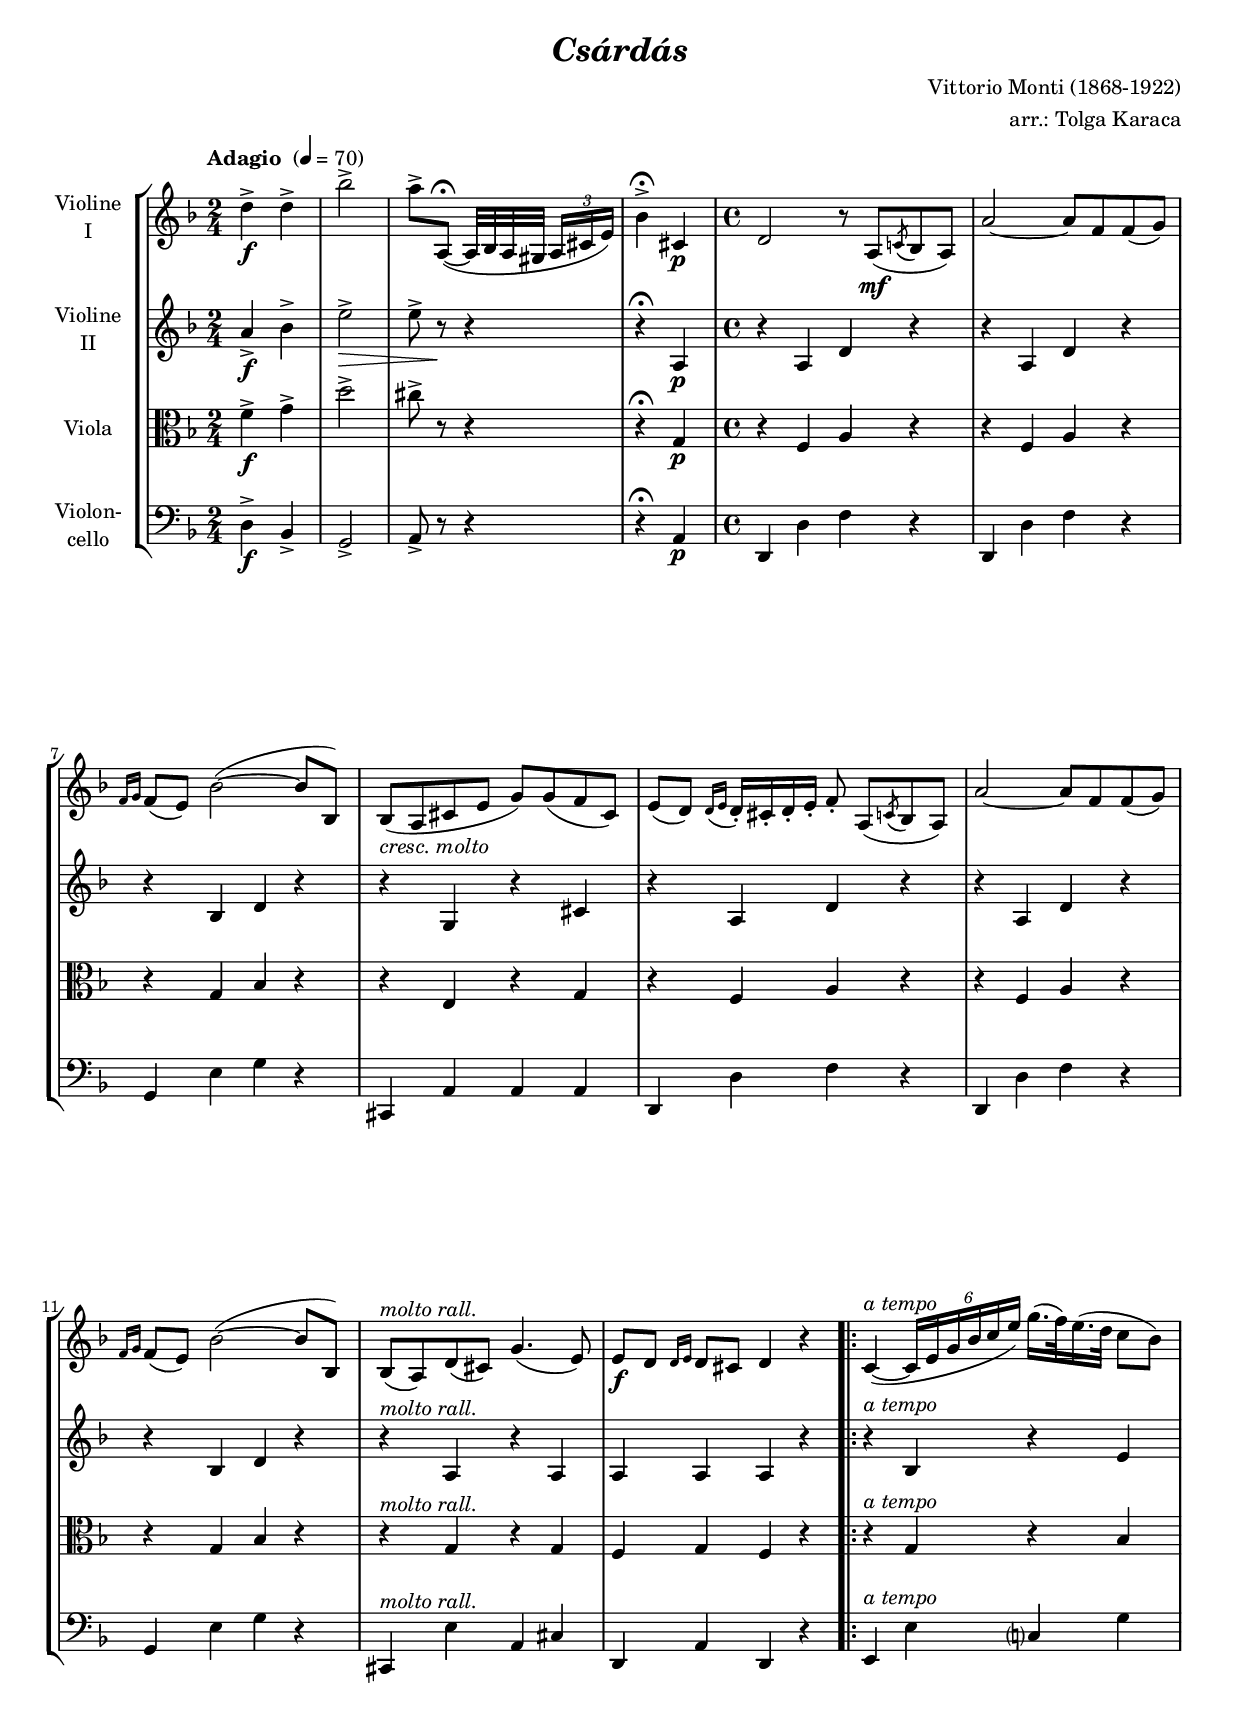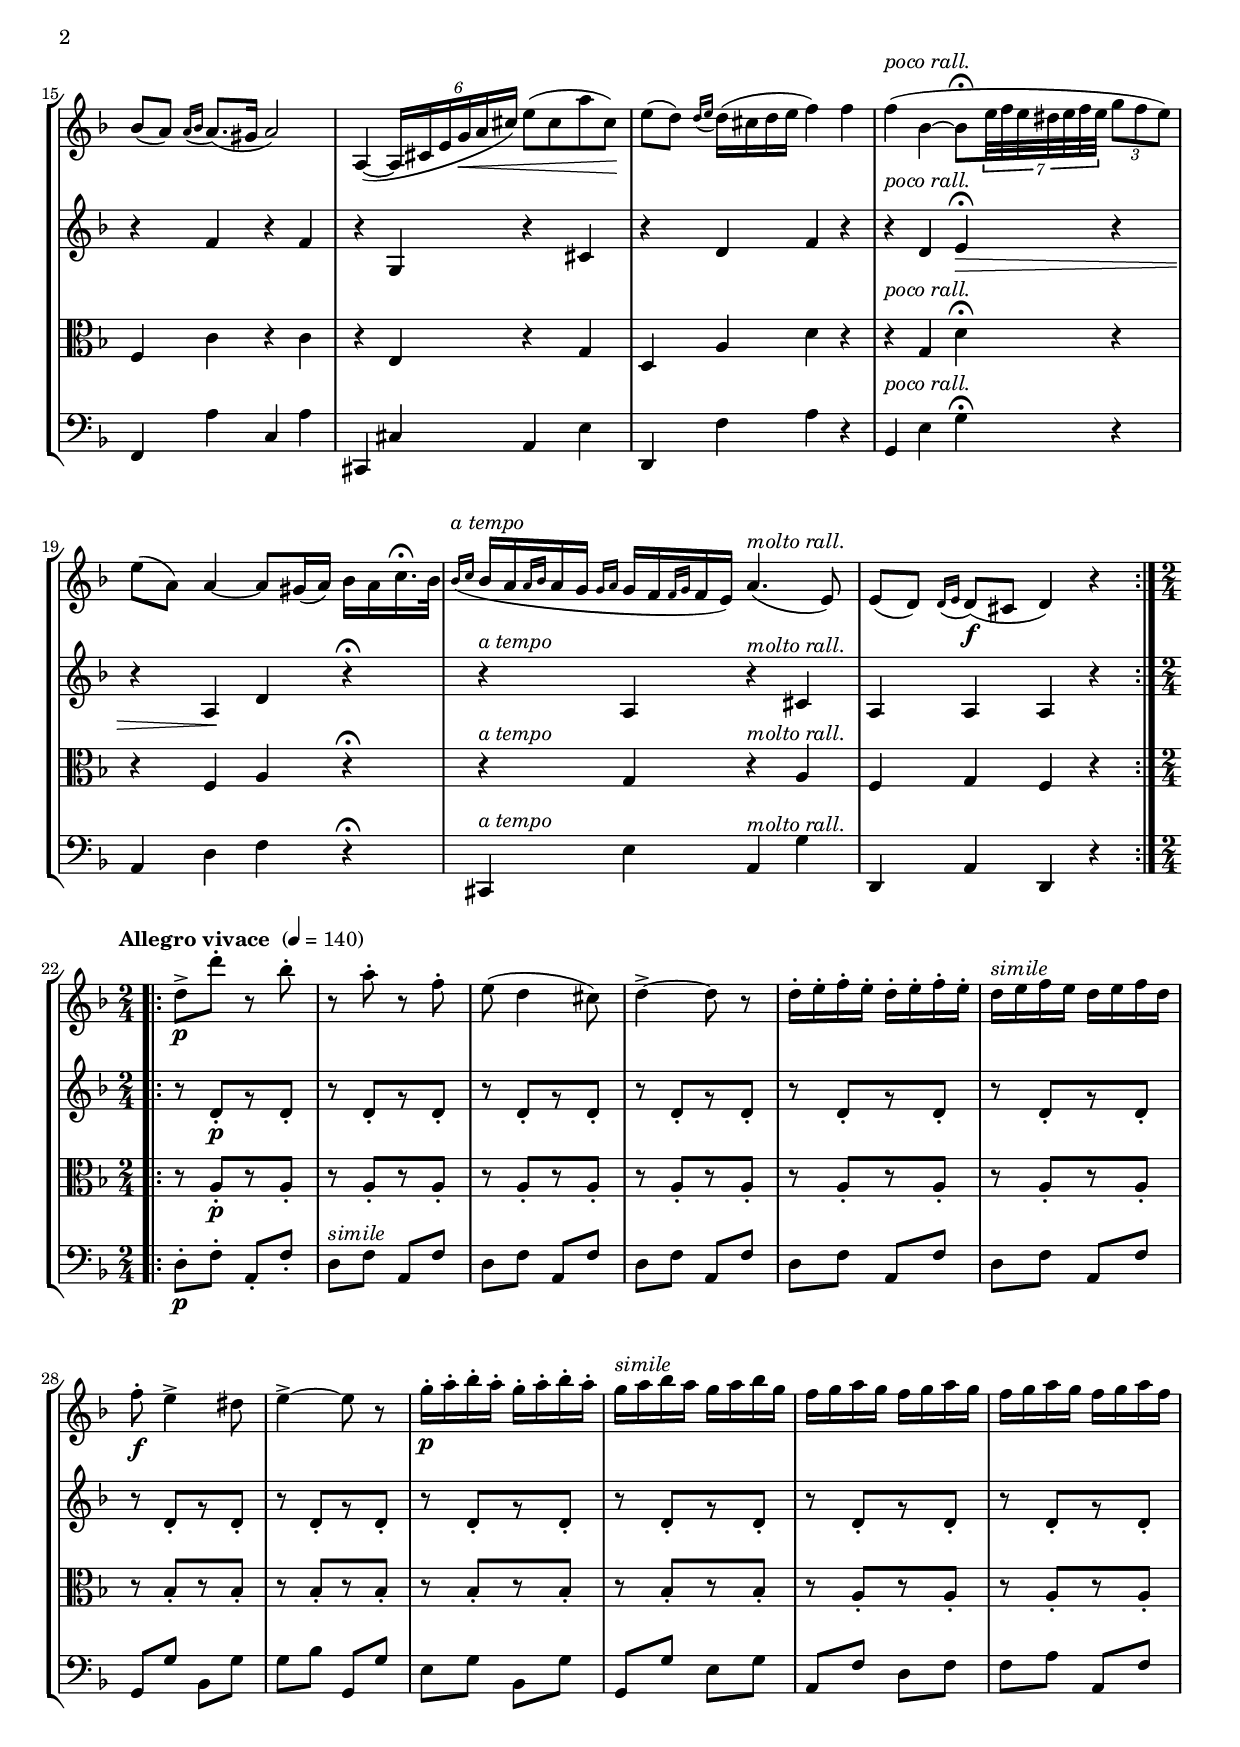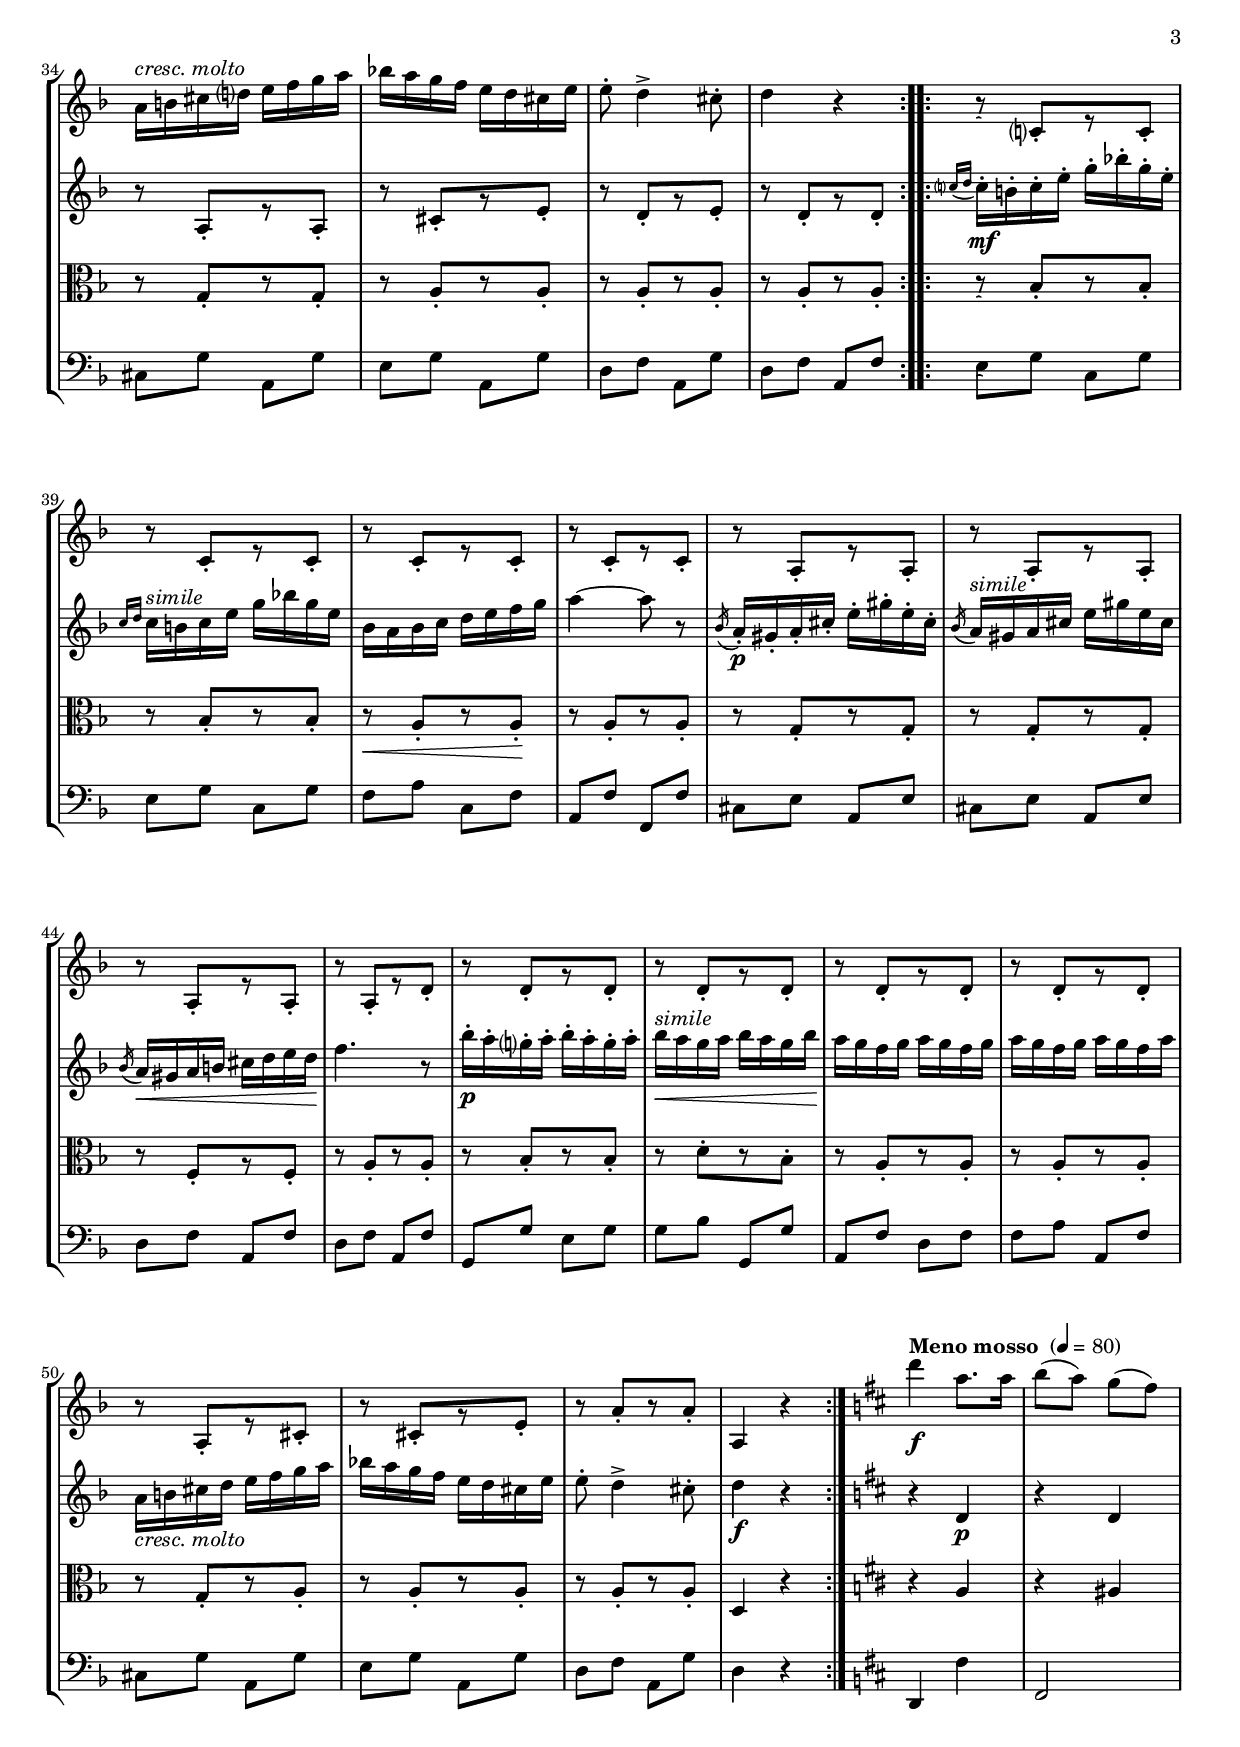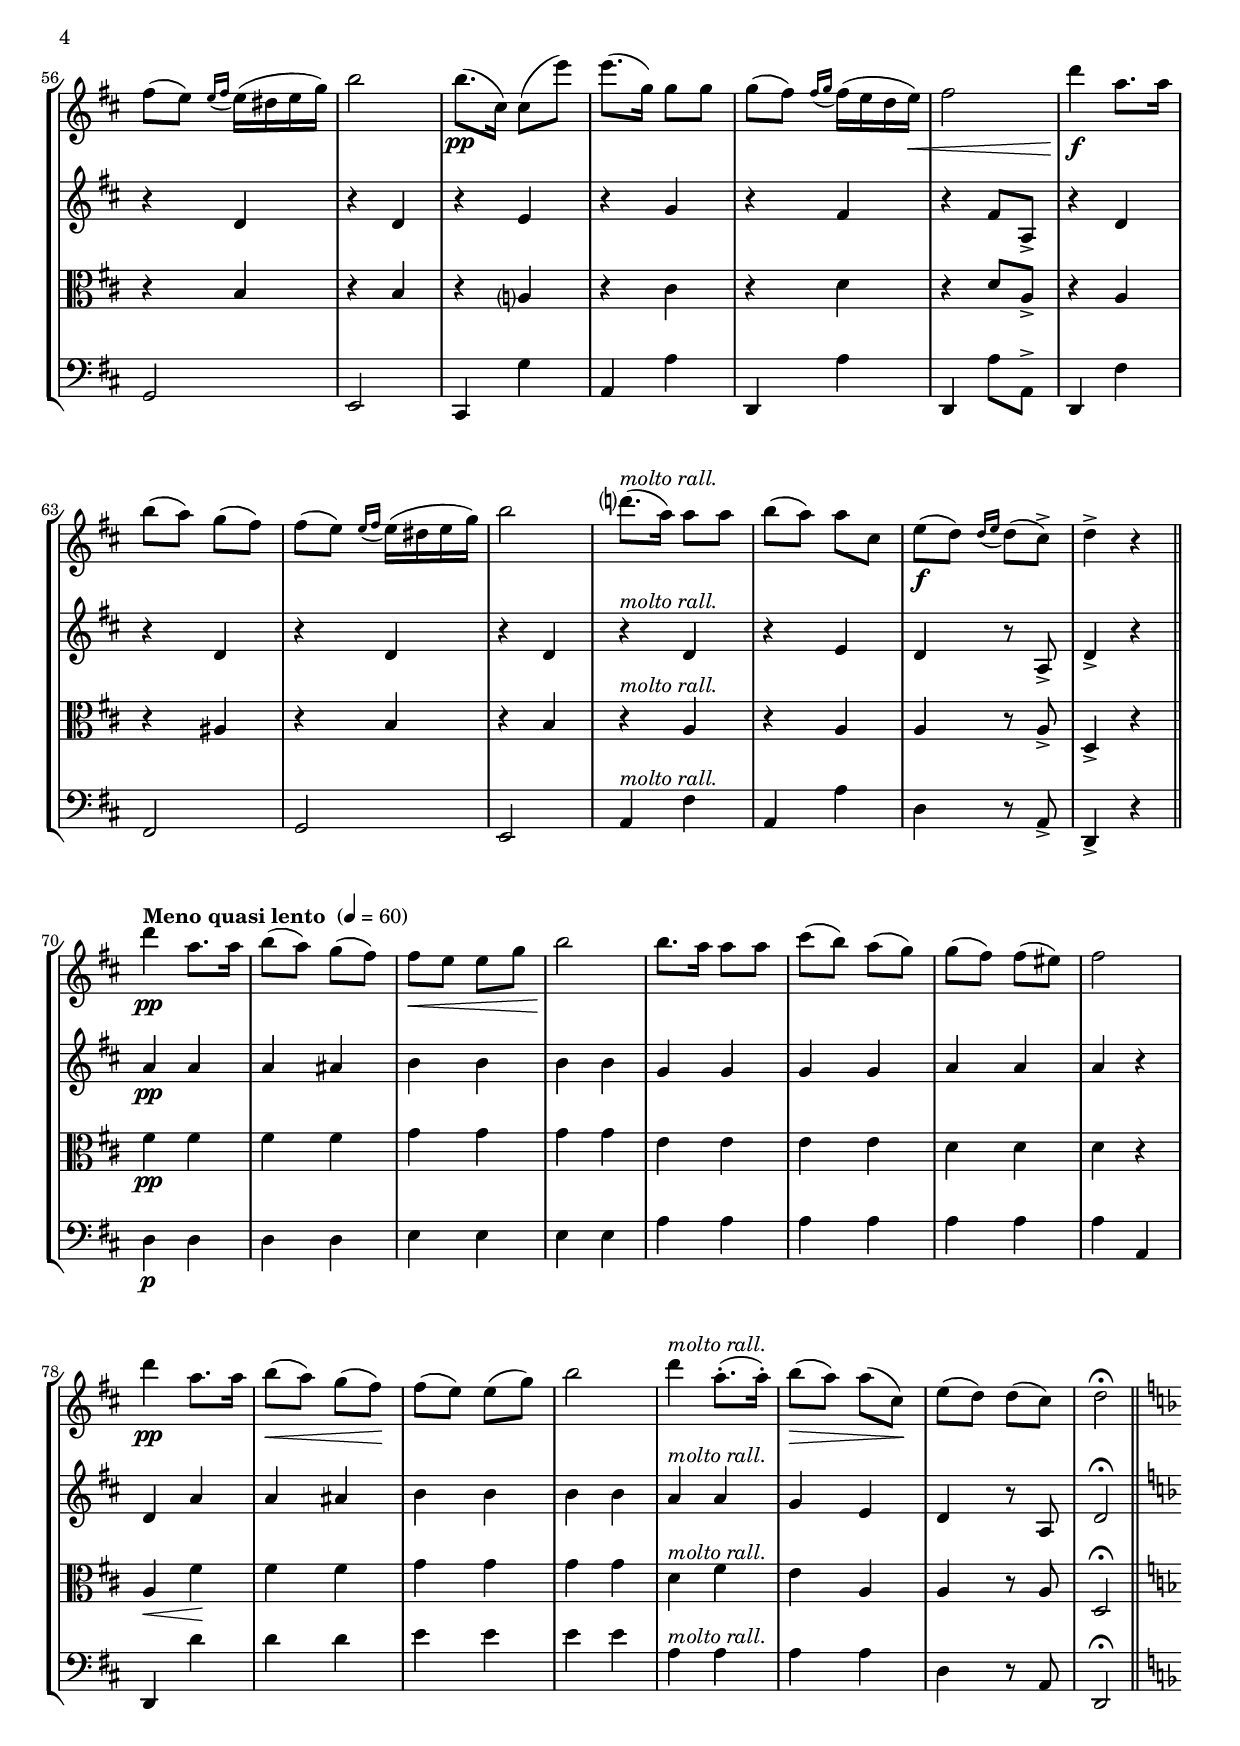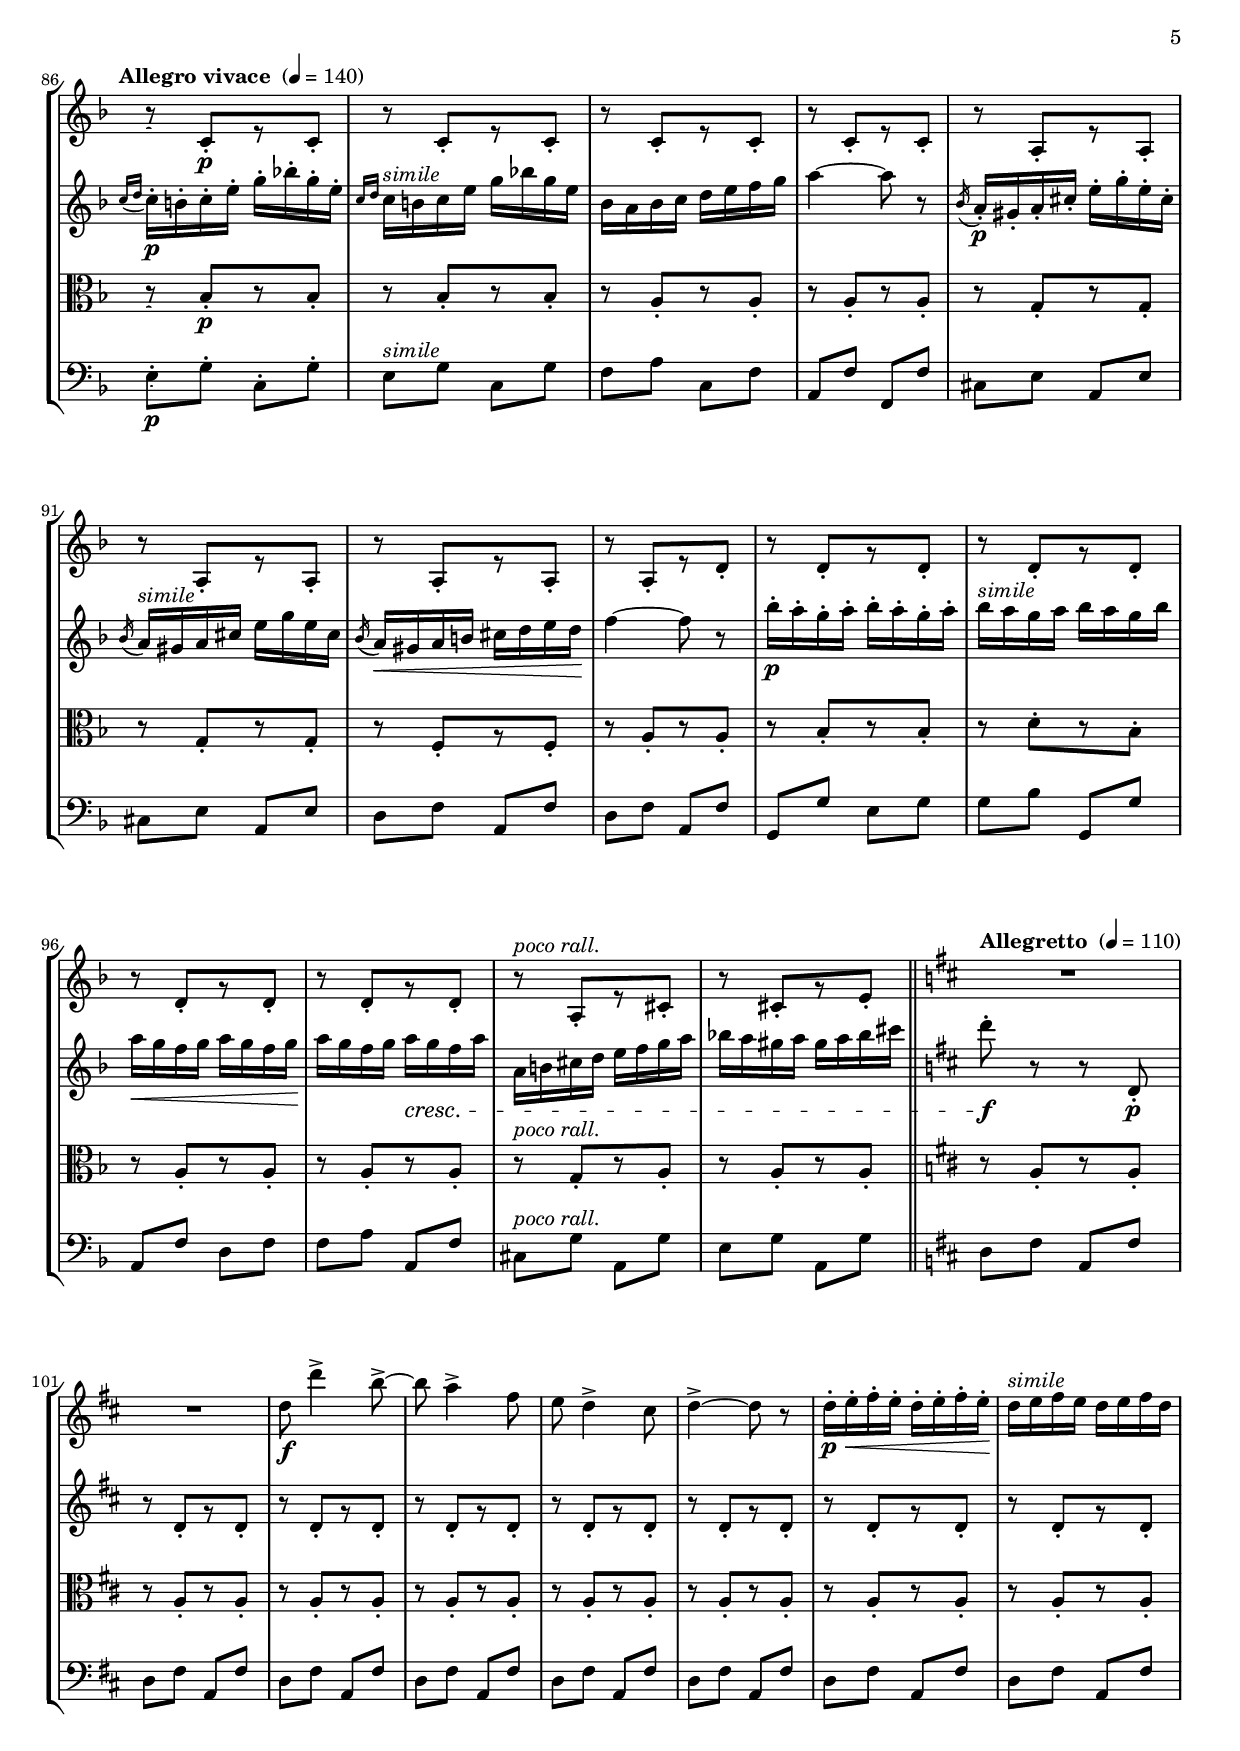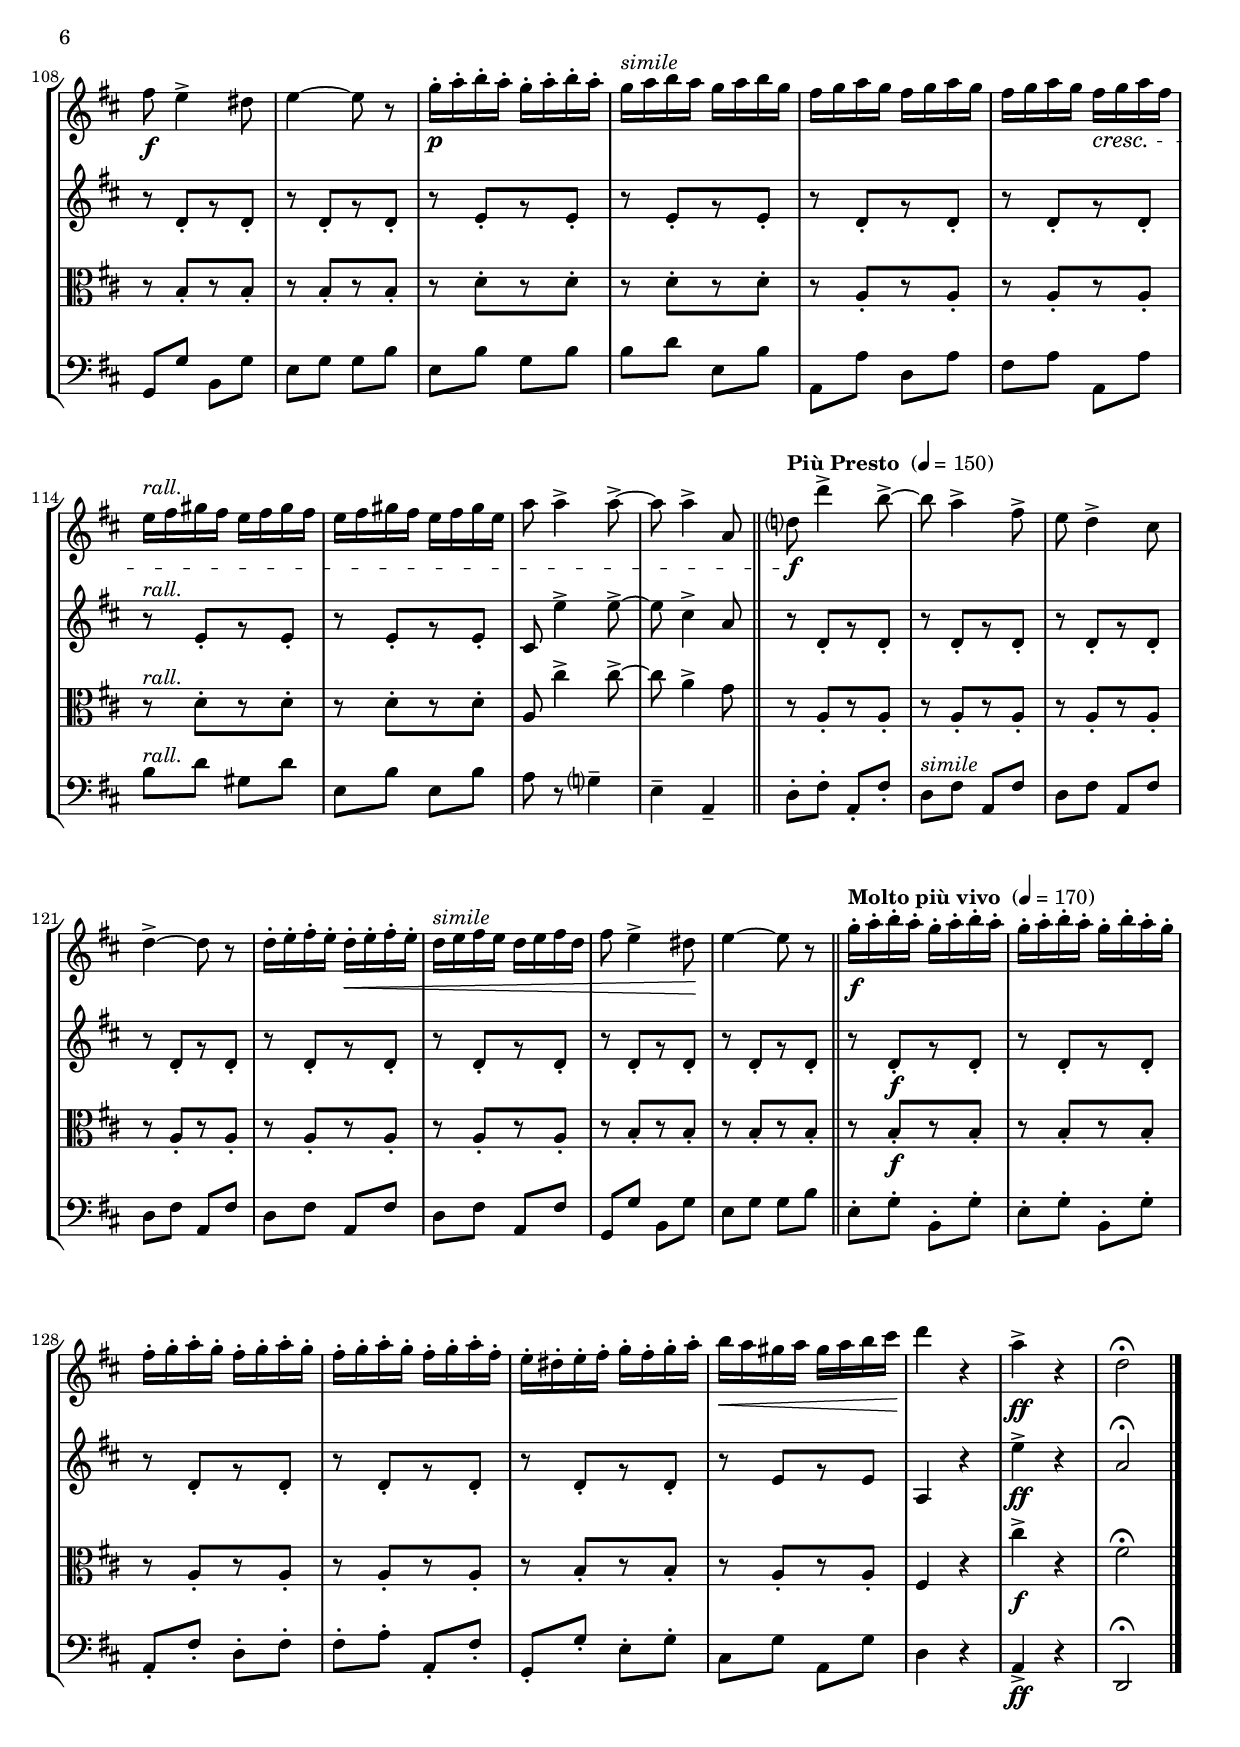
\version "2.14.2"
\include "deutsch.ly"

#(set-global-staff-size 18)

\header {
  title     = \markup \bold \italic "Csárdás"
  composer  = "Vittorio Monti (1868-1922)"
  arranger  = "arr.: Tolga Karaca"
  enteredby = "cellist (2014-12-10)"
}

voiceconsts = {
  \key f \major
  %\numericTimeSignature
  \compressFullBarRests
}

mihi = "clarinet"
mist = "string ensemble 1"
miba = "drawbar organ"

introa = {           \tempo "Adagio "           4=70  \time 2/4 }
introb = { \break    \tempo "Allegro vivace "   4=140 \time 2/4 }
introc = {           \tempo "Meno mosso "       4=80  \key d \major }
introd = { \bar "||" \tempo "Meno quasi lento " 4=60 }
introe = { \bar "||" \tempo "Allegro vivace "   4=140 \key f \major }
introf = { \bar "||" \tempo "Allegretto "       4=110 \key d \major }
introg = { \bar "||" \tempo "Più Presto "       4=150 }
introh = { \bar "||" \tempo "Molto più vivo "   4=170 }

atem = \markup \italic "a tempo"
crml = \markup \italic "cresc. molto"
mora = \markup \italic "molto rall."
pora = \markup \italic "poco rall."
rall = \markup \italic "rall."
simi = \markup \italic "simile"

va = \relative c'' {
   \voiceconsts

  \introa
  d4->\f d->
  b'2->
  \set tupletSpannerDuration = #(ly:make-moment 1 8)
  a8-> a,,(~\fermata a32 b a gis \times 2/3 { a16[ cis e)] }
  b'4->\fermata cis,\p \time 4/4
  d2 r8 a(\mf \acciaccatura c! b a)
  a'2~ a8 f f( g)

  \grace { f16[ g] } f8( e) b'2(~ b8 b,)
  b8(_\crml a cis e g) g( f cis)
  e( d) \appoggiatura { d16[ e] } d-. cis-. d-. e-. f8-. a,[( \acciaccatura c! b a)]
  a'2~ a8 f f( g)
  \grace { f16[ g] } f8( e) b'2(~ b8 b,)

  b(^\mora a) d( cis) g'4.( e8)
  e\f d \grace { d16[ e] } d8 cis d4 r
  \repeat volta 2 {
    \set tupletSpannerDuration = #(ly:make-moment 1 4)
    c(~^\atem \times 4/6 { c16 e g b c e) } g16.( f32) e16.( d32 c8 b)
    b( a) \appoggiatura { a16[ b] } a8.( gis16 a2)

    a,4(~ \times 4/6 { a16 cis e g\< a cis) } e8( cis a' cis,)\!
    e( d) \appoggiatura { d16[ e] } d( cis d e f4) f
    f(^\pora b,~ b8\fermata \times 4/7 { e32 f e dis e f e } \times 2/3 { g8 f e) }
    e( a,) a4~ a8 gis16( a) b a c16.\fermata b32

    \grace { b16[(^\atem c] } b[ a \grace { a[ b] } a g] \grace { g[ a] } g[ f \grace { f[ g] } f e]) a4.(^\mora e8)
    e( d) \appoggiatura { d16[ e] } d8(\f cis d4) r
  }

  \introb
  \repeat volta 2 {
    d'8->\p d'-. r b-.
    r a-. r f-.
    e( d4 cis8)
    d4~-> d8 r

    d16-. e-. f-. e-. d-. e-. f-. e-.
    d^\simi e f e d e f d
    f8-.\f e4-> dis8
    e4~-> e8 r
    g16-.\p a-. b-. a-. g-. a-. b-. a-.
    g^\simi a b a g a b g
    f g a g f g a g

    f g a g f g a f
    a,^\crml h cis d? e f g a
    b! a g f e d cis e
    e8-. d4-> cis8-.
    d4 r 
  }
  \repeat volta 2 {
    \appoggiatura s8 r c,?[-. r c]-.
    r c[-. r c]-.
    r c[-. r c]-.

    r c[-. r c]-.
    r a[-. r a]-.
    r a[-. r a]-.
    r a[-. r a]-.
    r a[-. r d]-.
    r d[-. r d]-.
    r d[-. r d]-.
    r d[-. r d]-.
    r d[-. r d]-.
    r a[-. r cis]-.

    r cis[-. r e]-.
    r a[-. r a]-.
    a,4 r
  } \key d \major

  \introc
  d''\f a8. a16
  h8( a) g( fis)
  fis( e) \appoggiatura { e16[ fis] } e( dis e g)
  h2
  h8.(\pp cis,16) cis8( e')
  e8.( g,16) g8 g

  g( fis) \appoggiatura { fis16[ g] } fis( e d e)\<
  fis2
  d'4\!\f a8. a16
  h8( a) g( fis)
  fis( e) \appoggiatura { e16[ fis] } e( dis e g)
  h2
  d?8.(^\mora a16) a8 a
  h( a) a cis,
  e(\f d) \appoggiatura { d16[ e] } d8( cis)->

  d4-> r
  \introd
  d'\pp a8. a16
  h8( a) g( fis)
  fis\< e e g
  h2\!
  h8. a16 a8 a
  cis( h) a( g)
  g( fis) fis( eis)
  fis2
  d'4\pp a8. a16
  h8(\< a) g( fis)\!

  fis( e) e( g)
  h2
  d4^\mora a8.(-. a16)-.
  h8(\> a) a( cis,)\!
  e( d) d( cis)
  d2\fermata
  \introe
  \appoggiatura s8 r c,[-.\p r c]-.
  r c[-. r c]-.
  r c[-. r c]-.
  r c[-. r c]-.

  r a[-. r a]-.
  r a[-. r a]-.
  r a[-. r a]-.
  r a[-. r d]-.
  r d[-. r d]-.
  r d[-. r d]-.
  r d[-. r d]-.
  r d[-. r d]-.
  r^\pora a[-. r cis]-.
  r cis[-. r e]-.

  \introf
  R2*2
  d'8\f d'4-> h8~->
  h a4-> fis8
  e d4-> cis8
  d4~-> d8 r
  d16-.\p e-.\< fis-. e-. d-. e-. fis-. e-.\!
  d^\simi e fis e d e fis d
  fis8\f e4-> dis8

  e4~ e8 r
  g16-.\p a-. h-. a-. g-. a-. h-. a-.
  g^\simi a h a g a h g
  fis g a g fis g a g
  fis g a g fis\cresc g a fis
  e^\rall fis gis fis e fis gis fis

  e fis gis fis e fis gis e
  a8 a4-> a8~->
  a a4-> a,8

  \introg
  d?\f d'4-> h8~->
  h a4-> fis8->
  e d4-> cis8
  d4~-> d8 r
  d16-. e-. fis-. e-. d-.\< e-. fis-. e-.

  d^\simi e fis e d e fis d
  fis8 e4-> dis8\!
  e4~ e8 r
  \introh
  g16-.\f a-. h-. a-. g-. a-. h-. a-.
  g-. a-. h-. a-. g-. h-. a-. g-.
  fis-. g-. a-. g-. fis-. g-. a-. g-.
  fis-. g-. a-. g-. fis-. g-. a-. fis-.

  e-. dis-. e-. fis-. g-. fis-. g-. a-.
  h\< a gis a gis a h cis\!
  d4 r
  a->\ff r
  d,2\fermata \bar "|."
}

vb = \relative c'' {
   \voiceconsts

  \introa
  a4->\f b->
  e2->\>
  e8-> r\! r4
  r\fermata a,,\p \time 4/4
  r a d r
  r a d r
  r b d r

  r g, r cis
  r a d r
  r a d r
  r b d r
  r^\mora a r a
  a a a r
  \repeat volta 2 {
    r^\atem b r e
    r f r f
    r g, r cis
    r d f r
    r^\pora d e\fermata\> r
    r a,\! d r\fermata

    r^\atem a r^\mora cis
    a a a r
  }

  \introb
  \repeat volta 2 {
    r8 d[-.\p r d]-.
    r d[-. r d]-.
    r d[-. r d]-.
    r d[-. r d]-.
    r d[-. r d]-.
    r d[-. r d]-.

    r d[-. r d]-.
    r d[-. r d]-.
    r d[-. r d]-.
    r d[-. r d]-.
    r d[-. r d]-.
    r d[-. r d]-.
    r a[-. r a]-.
    r cis[-. r e]-.
    r d[-. r e]-.

    r d[-. r d]-.
  }
  \repeat volta 2 {
    \appoggiatura { c'?16[ d] } c-.\mf h-. c-. e-. g-. b!-. g-. e-.
    \grace { c[ d] } c^\simi h c e g b! g e
    b a b c d e f g
    a4~ a8 r

    \acciaccatura b,16 a-.\p gis-. a-. cis-. e-. gis-. e-. cis-.
    \acciaccatura b a^\simi gis a cis e gis e cis
    \acciaccatura b a\< gis a h cis d e d
    f4.\! r8
    b16-.\p a-. g?-. a-. b-. a-. g-. a-.

    b^\simi\< a g a b a g b\!
    a g f g a g f g
    a g f g a g f a
    a,_\crml h cis d e f g a
    b! a g f e d cis e

    e8-. d4-> cis8-.
    d4\f r
  }

  \introc
  r4 d,\p
  r d
  r d
  r d
  r e
  r g
  r fis
  r fis8 a,->

  r4 d
  r d
  r d
  r d
  r^\mora d
  r e
  d r8 a->
  d4-> r
  \introd
  a'\pp a
  a ais
  h h

  h h
  g g
  g g
  a a
  a r
  d, a'
  a ais
  h h
  h h
  a^\mora a
  g e

  d r8 a
  d2\fermata
  \introe
  \appoggiatura { c'16[ d] } c-.\p h-. c-. e-. g-. b!-. g-. e-.
  \grace { c[ d] } c^\simi h c e g b! g e
  b a b c d e f g
  a4~ a8 r

  \acciaccatura b,16 a-.\p gis-. a-. cis-. e-. g-. e-. cis-.
  \acciaccatura b a^\simi gis a cis e g e cis
  \acciaccatura b a\< gis a h cis d e d\!
  f4~ f8 r
  b16-.\p a-. g-. a-. b-. a-. g-. a-.

  b^\simi a g a b a g b
  a\< g f g a g f g\!
  a g f g a\cresc g f a
  a, h cis d e f g a
  b! a gis a gis a b cis

  \introf
  d8-.\f r r d,,-.\p
  r d[-. r d]-.
  r d[-. r d]-.
  r d[-. r d]-.
  r d[-. r d]-.
  r d[-. r d]-.
  r d[-. r d]-.
  r d[-. r d]-.
  r d[-. r d]-.
  r d[-. r d]-.
  r e[-. r e]-.

  r e[-. r e]-.
  r d[-. r d]-.
  r d[-. r d]-.
  r^\rall e[-. r e]-.
  r e[-. r e]-.
  cis e'4-> e8~->
  e cis4-> a8
  \introg
  r d,[-. r d]-.
  r d[-. r d]-.
  r d[-. r d]-.
  r d[-. r d]-.

  r d[-. r d]-.
  r d[-. r d]-.
  r d[-. r d]-.
  r d[-. r d]-.
  \introh
  r d[-.\f r d]-.
  r d[-. r d]-.
  r d[-. r d]-.
  r d[-. r d]-.
  r d[-. r d]-.
  r e[ r e]
  a,4 r
  e''->\ff r
  a,2\fermata \bar "|."
}

vc = \relative c' {
  \voiceconsts
  \clef "alto"

  \introa
  f4->\f g->
  d'2->
  cis8-> r r4
  r\fermata g,\p \time 4/4
  r f a r
  r f a r
  r g b r

  r e, r g
  r f a r
  r f a r
  r g b r
  r^\mora g r g
  f g f r
  
  \repeat volta 2 {
    r^\atem g r b
    f c' r c
    r e, r g
    d a' d r
    r^\pora g, d'\fermata r
    r f, a r\fermata

    r^\atem g r^\mora a
    f g f r
  }

  \introb
  \repeat volta 2 {

    r8 a[-.\p r a]-.
    r a[-. r a]-.
    r a[-. r a]-.
    r a[-. r a]-.
    r a[-. r a]-.
    r a[-. r a]-.

    r b[-. r b]-.
    r b[-. r b]-.
    r b[-. r b]-.
    r b[-. r b]-.
    r a[-. r a]-.
    r a[-. r a]-.
    r g[-. r g]-.
    r a[-. r a]-.
    r a[-. r a]-.

    r a[-. r a]-.
  }
  \repeat volta 2 {
    \appoggiatura s r b[-. r b]-.
    r b[-. r b]-.
    r\< a[-. r a]-.\!
    r a[-. r a]-.
    r g[-. r g]-.
    r g[-. r g]-.
    r f[-. r f]-.
    r a[-. r a]-.

    r b[-. r b]-.
    r d[-. r b]-.
    r a[-. r a]-.
    r a[-. r a]-.
    r g[-. r a]-.
    r a[-. r a]-.
    r a[-. r a]-.
    d,4 r
  }
  \introc
  r a'

  r ais
  r h
  r h
  r a?
  r cis
  r d
  r d8 a->
  r4 a
  r ais
  r h
  r h

  r^\mora a
  r a
  a r8 a->
  d,4-> r
  \introd
  fis'\pp fis
  fis fis
  g g
  g g
  e e
  e e
  d d

  d r
  a\< fis'\!
  fis fis
  g g
  g g
  d^\mora fis
  e a,
  a r8 a
  d,2\fermata
  \introe
  \appoggiatura s8 r b'[-.\p r b]-.

  r b[-. r b]-.
  r a[-. r a]-.
  r a[-. r a]-.
  r g[-. r g]-.
  r g[-. r g]-.
  r f[-. r f]-.
  r a[-. r a]-.
  r b[-. r b]-.
  r d[-. r b]-.

  r a[-. r a]-.
  r a[-. r a]-.
  r^\pora g[-. r a]-.
  r a[-. r a]-.
  \introf
  r a[-. r a]-.
  r a[-. r a]-.
  r a[-. r a]-.
  r a[-. r a]-.
  r a[-. r a]-.

  r a[-. r a]-.
  r a[-. r a]-.
  r a[-. r a]-.
  r h[-. r h]-.
  r h[-. r h]-.
  r d[-. r d]-.
  r d[-. r d]-.
  r a[-. r a]-.
  r a[-. r a]-.

  r^\rall d[-. r d]-.
  r d[-. r d]-.
  a cis'4-> cis8~->
  cis a4-> g8
  \introg
  r a,[-. r a]-.
  r a[-. r a]-.
  r a[-. r a]-.
  r a[-. r a]-.
  r a[-. r a]-.

  r a[-. r a]-.
  r h[-. r h]-.
  r h[-. r h]-.
  \introh
  r h[-.\f r h]-.
  r h[-. r h]-.
  r a[-. r a]-.
  r a[-. r a]-.
  r h[-. r h]-.
  r a[-. r a]-.
  fis4 r
  cis''->\f r
  fis,2\fermata \bar "|."
}

vd = \relative c {
  \voiceconsts
  \clef "bass"

  \introa
  d4->\f b->
  g2->
  a8-> r r4
  r\fermata a\p \time 4/4
  d, d' f r
  d, d' f r
  g, e' g r

  cis,, a' a a
  d, d' f r
  d, d' f r
  g, e' g r
  cis,,^\mora e' a, cis
  d, a' d, r
  \repeat volta 2 {
    e^\atem e' c? g'
    f, a' c, a'
    cis,, cis' a e'
    d, f' a r
    g,^\pora e' g\fermata r
    a, d f r\fermata

    cis,^\atem e' a,^\mora g'
    d, a' d, r
  }

  \introb
  \repeat volta 2 {
    d'8-.\p f-. a,-. f'-.
    d^\simi f a, f'
    d f a, f'
    d f a, f'
    d f a, f'

    d f a, f'
    g, g' b, g'
    g b g, g'
    e g b, g'
    g, g' e g
    a, f' d f
    f a a, f'
    cis g' a, g'
    e g a, g'

    d f a, g'
    d f a, f'
  }
  \repeat volta 2 {
    \appoggiatura s e g c, g'
    e g c, g'
    f a c, f
    a, f' f, f'
    cis e a, e'
    cis e a, e'

    d f a, f'
    d f a, f'
    g, g' e g
    g b g, g'
    a, f' d f
    f a a, f'
    cis g' a, g'
    e g a, g'
    d f a, g'

    d4 r
  }
  \introc
  d, fis'
  fis,2
  g
  e
  cis4 g''
  a, a'
  d,, a''
  d,, a''8 a,->
  d,4 fis'
  fis,2

  g
  e
  a4^\mora fis'
  a, a'
  d, r8 a->
  d,4-> r
  \introd
  d'\p d
  d d
  e e
  e e
  a a

  a a
  a a
  a a,
  d, d''
  d d
  e e
  e e
  a,^\mora a
  a a
  d, r8 a
  d,2\fermata

  \introe
  \appoggiatura s8 e'-.\p g-. c,-. g'-.
  e^\simi g c, g'
  f a c, f
  a, f' f, f'
  cis e a, e'
  cis e a, e'
  d f a, f'
  d f a, f'
  g, g' e g

  g b g, g'
  a, f' d f
  f a a, f'
  cis^\pora g' a, g'
  e g a, g'
  \introf
  d fis a, fis'
  d fis a, fis'
  d fis a, fis'

  d fis a, fis'
  d fis a, fis'
  d fis a, fis'
  d fis a, fis'
  d fis a, fis'
  g, g' h, g'
  e g g h
  e, h' g h
  h d e, h'

  a, a' d, a'
  fis a a, a'
  h^\rall d gis, d'
  e, h' e, h'
  a r g?4--
  e-- a,--
  \introg
  d8-. fis-. a,-. fis'-.
  d^\simi fis a, fis'
  d fis a, fis'

  d fis a, fis'
  d fis a, fis'
  d fis a, fis'
  g, g' h, g'
  e g g h
  \introh
  e,-. g-. h,-. g'-.
  e-. g-. h,-. g'-.
  a,-. fis'-. d-. fis-.
  fis-. a-. a,-. fis'-.

  g,-. g'-. e-. g-.
  cis, g' a, g'
  d4 r
  a->\ff r
  d,2\fermata \bar "|."
}


music = \new StaffGroup <<
      \new Staff {
        \set Staff.midiInstrument = \mist
        \set Staff.instrumentName = \markup \center-column { "Violine" "I" }
        \transpose f f { \va }
      }

      \new Staff {
        \set Staff.midiInstrument = \mist
        \set Staff.instrumentName = \markup \center-column { "Violine" "II" }
        \transpose f f { \vb }
      }

      \new Staff {
        \set Staff.midiInstrument = \mist
        \set Staff.instrumentName = \markup \center-column { "Viola" }
        \transpose f f { \vc }
      }

      \new Staff {
        \set Staff.midiInstrument = \miba
        \set Staff.instrumentName = \markup \center-column { "Violon-" "cello" }
        \transpose f f { \vd }
      }
>>

\book {
  \score {
   \music
    \layout {}
  }

  \score {
    \unfoldRepeats \music

    \midi {
      \context {
        \Score
      }
    }
  }
}
